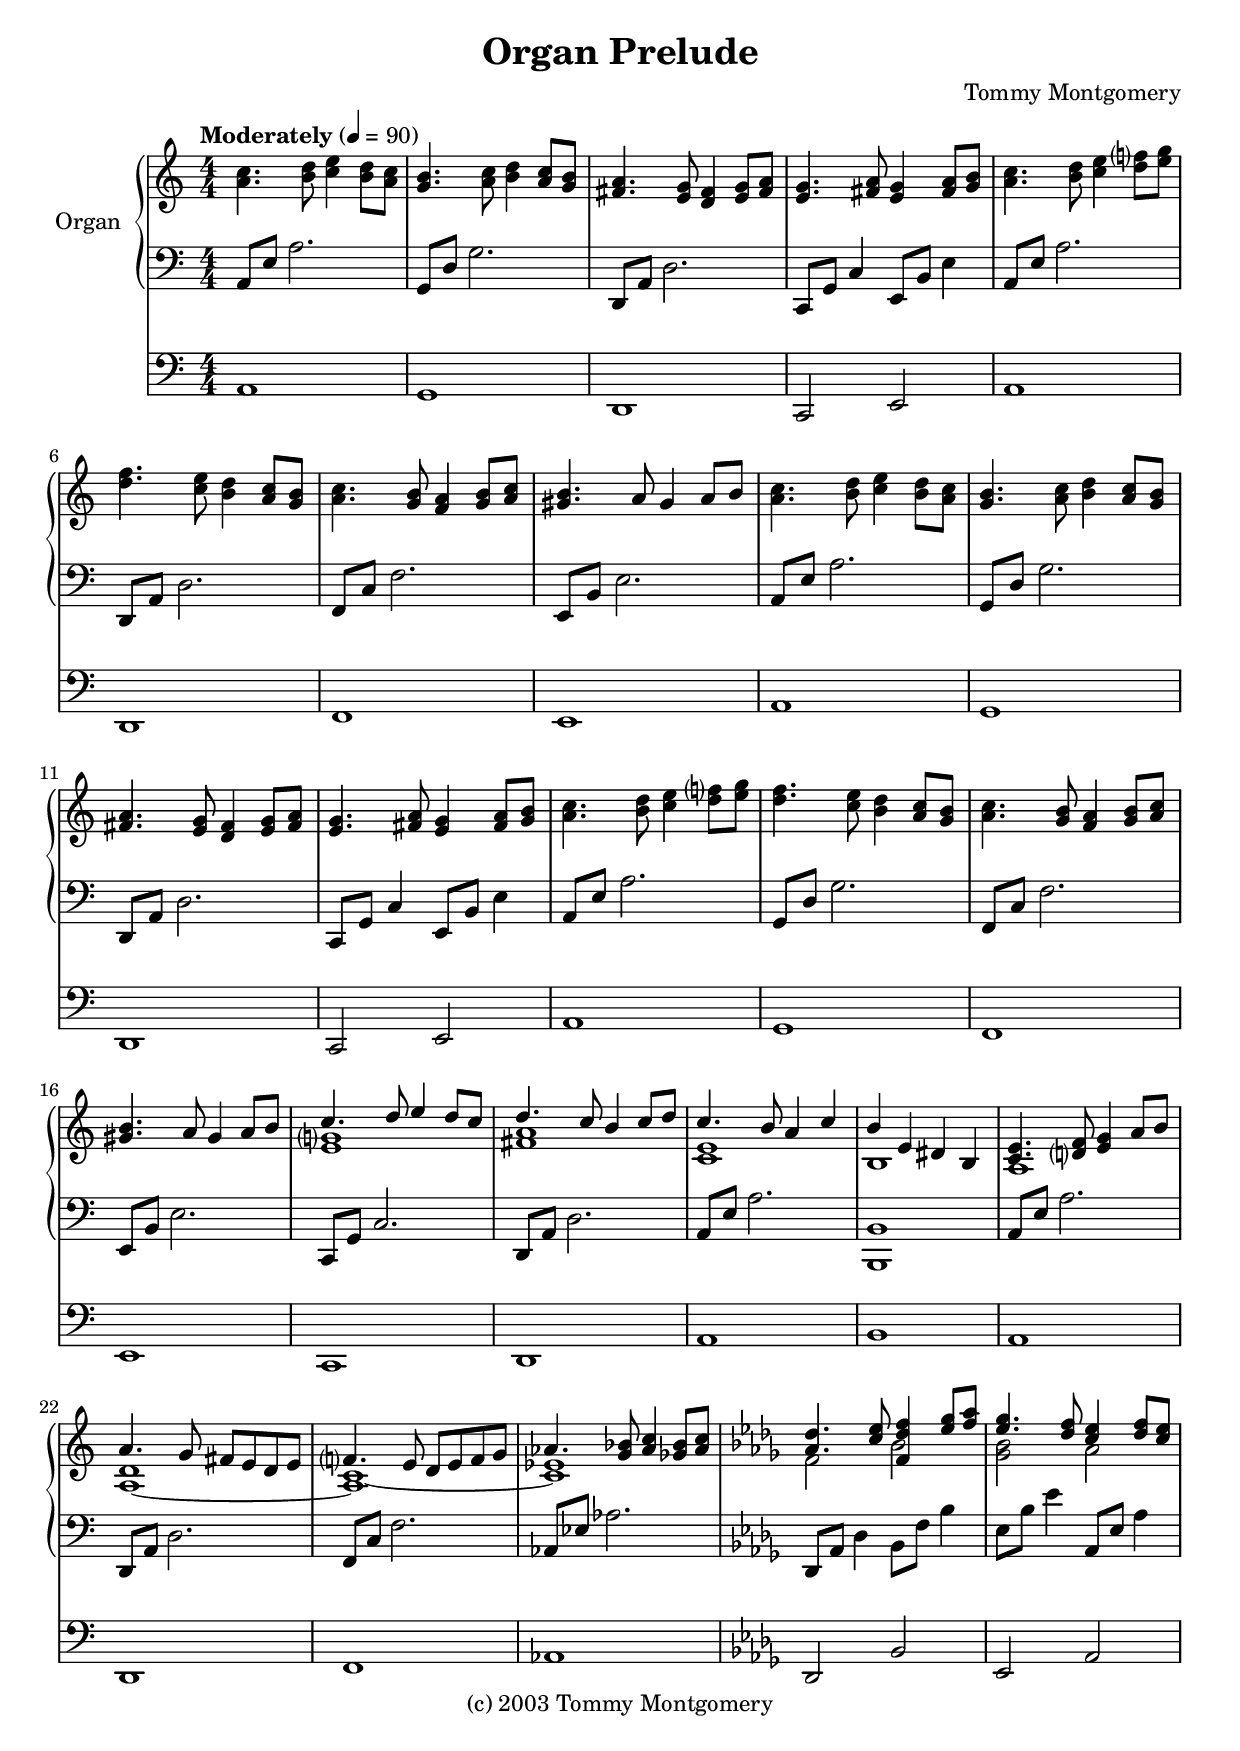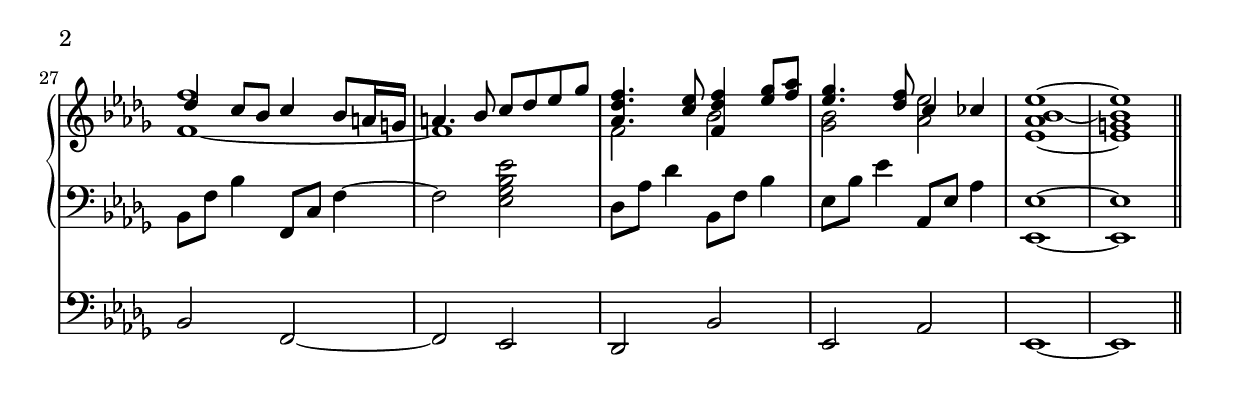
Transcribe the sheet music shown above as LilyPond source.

\version "2.14.2"
\language "english"

\header {
  title = "Organ Prelude"
  composer = "Tommy Montgomery"
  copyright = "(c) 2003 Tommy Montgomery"
}

global = {
  \key a \minor
  \numericTimeSignature
  \time 4/4
  \tempo "Moderately" 4 = 90
}

\parallelMusic #'(right left pedal) {
  \global <a c>4. <b d>8 <c e>4 <b d>8 <a c> |
  \global a8 e' a2. |
  \global a1 |
  
  <g b>4. <a c>8 <b d>4 <a c>8 <g b>8 |
  g,8 d' g2. |
  g1 |
  
  <fs a>4. <e g>8 <d fs>4 <e g>8 <fs a> |
  d,8 a' d2. |
  d1 |
  
  <e g>4. <fs a>8 <e g>4 <fs a>8 <g b> |
  c,8 g' c4 e,8 b' e4 |
  c2 e2 |
  
  <a c>4. <b d>8 <c e>4 <d f?>8 <e g> |
  a,8 e' a2. |
  a1 |
  
  <d f>4. <c e>8 <b d>4 <a c>8 <g b> |
  d,,8 a' d2. |
  d,1 |
  
  <a c>4. <g b>8 <f a>4 <g b>8 <a c> |
  f,8 c' f2. |
  f1 |
  
  <gs b>4. a8 gs4 a8 b |
  e,8 b' e2. |
  e1 |
  
  <a c>4. <b d>8 <c e>4 <b d>8 <a c> |
  a,8 e' a2. |
  a1 |
  
  <g b>4. <a c>8 <b d>4 <a c>8 <g b>8 |
  g,8 d' g2. |
  g1 |
  
  <fs a>4. <e g>8 <d fs>4 <e g>8 <fs a> |
  d,8 a' d2. |
  d1 |
  
  <e g>4. <fs a>8 <e g>4 <fs a>8 <g b> |
  c,8 g' c4 e,8 b' e4 |
  c2 e2 |
  
  <a c>4. <b d>8 <c e>4 <d f?>8 <e g> |
  a,8 e' a2. |
  a1 |
  
  <d f>4. <c e>8 <b d>4 <a c>8 <g b> |
  g,8 d' g2. |
  g1 |
  
  <a c>4. <g b>8 <f a>4 <g b>8 <a c> |
  f,8 c' f2. |
  f1 |
  
  <gs b>4. a8 gs4 a8 b |
  e,8 b' e2. |
  e1 |
  
  << { c4. d8 e4 d8 c } \\ { <e, g?>1 } >> |
  c,8 g' c2. |
  c1 |
  
  << { d'4. c8 b4 c8 d } \\ { <fs, a>1 } >> |
  d,8 a' d2. |
  d1 |
  
  << { c'4. b8 a4 c } \\ { <c, e>1 } >> |
  a8 e' a2. |
  a'1 |
  
  << { b'4 e, ds b } \\ { b1 } >> |
  <b,, b'>1 |
  b1 |
  
  << { <c e>4. <d? f>8 <e g>4 a8 b } \\ { a,1 } >> |
  a'8 e' a2. |
  a1 |
  
  << { a'4. g8 fs e d e } \\ { <a,~ d>1 } >> |
  d,,8 a' d2. |
  d,1 |
  
  << { f'?4. e8 d e f g } \\ { <a, c~>1 } >> |
  f,8 c' f2. |
  f1 |
  
  << { af'4. <g bf>8 <af c>4 <gf bf>8 <af c> } \\ { <c, ef>1 } >> |
  af,8 ef' af2. |
  af1 |
  
  \key df \major << { <af' df>4. <c ef>8 <f, df' f>4 <ef' gf>8 <f af> } \\ { f,2 bf } >> |
  \key df \major df,,8 af' df4 bf8 f' bf4 |
  \key df \major df,2 bf'2 |
  
  << { <ef gf>4. <df f>8 <c ef>4 <df f>8 <c ef> } \\ { <gf bf>2 af } >> |
  ef,8 bf' ef4 af,,8 ef' af4 |
  ef,2 af |
  
  << { df4 c8 bf c4 bf8 a16 g } \\ { <f~ f'>1 } >> |
  bf,8 f' bf4 f,8 c' f4 ~ |
  bf2 f2 ~ |
  
  << { a4. bf8 c df ef gf } \\ { f,1 } >> |
  f2 <ef gf bf ef>2 |
  f2 ef2 |
  
  << { <af df f>4. <c ef>8 <f, df' f>4 <ef' gf>8 <f af> } \\ { f,2 bf } >> |
  df8 af' df4 bf,8 f' bf4 |
  df2 bf'2 |
  
  << { <ef gf>4. <df f>8 c4 cf } \\ { <gf bf>2 <af ef'> } >> |
  ef,8 bf' ef4 af,,8 ef' af4 |
  ef,2 af |
  
  <ef af bf ef>1 ~ |
  <ef, ef'>1 ~ |
  ef1 ~ |
  
  <ef g bf ef>1 \bar "||" |
  <ef ef'>1 |
  ef1 |
}

\score {
  <<
    \new PianoStaff \with {
      instrumentName = "Organ"
    } <<
      \new Staff = "right" \with {
        midiInstrument = "church organ"
      } \relative c'' \right
      \new Staff = "left" \with {
        midiInstrument = "church organ"
      } { \clef bass \relative c \left }
    >>
    \new Staff = "pedal" \with {
      midiInstrument = "church organ"
    } { \clef bass \relative c \pedal }
  >>
  \layout { }
  \midi {
    \context {
      \Score
      tempoWholesPerMinute = #(ly:make-moment 90 4)
    }
  }
}
